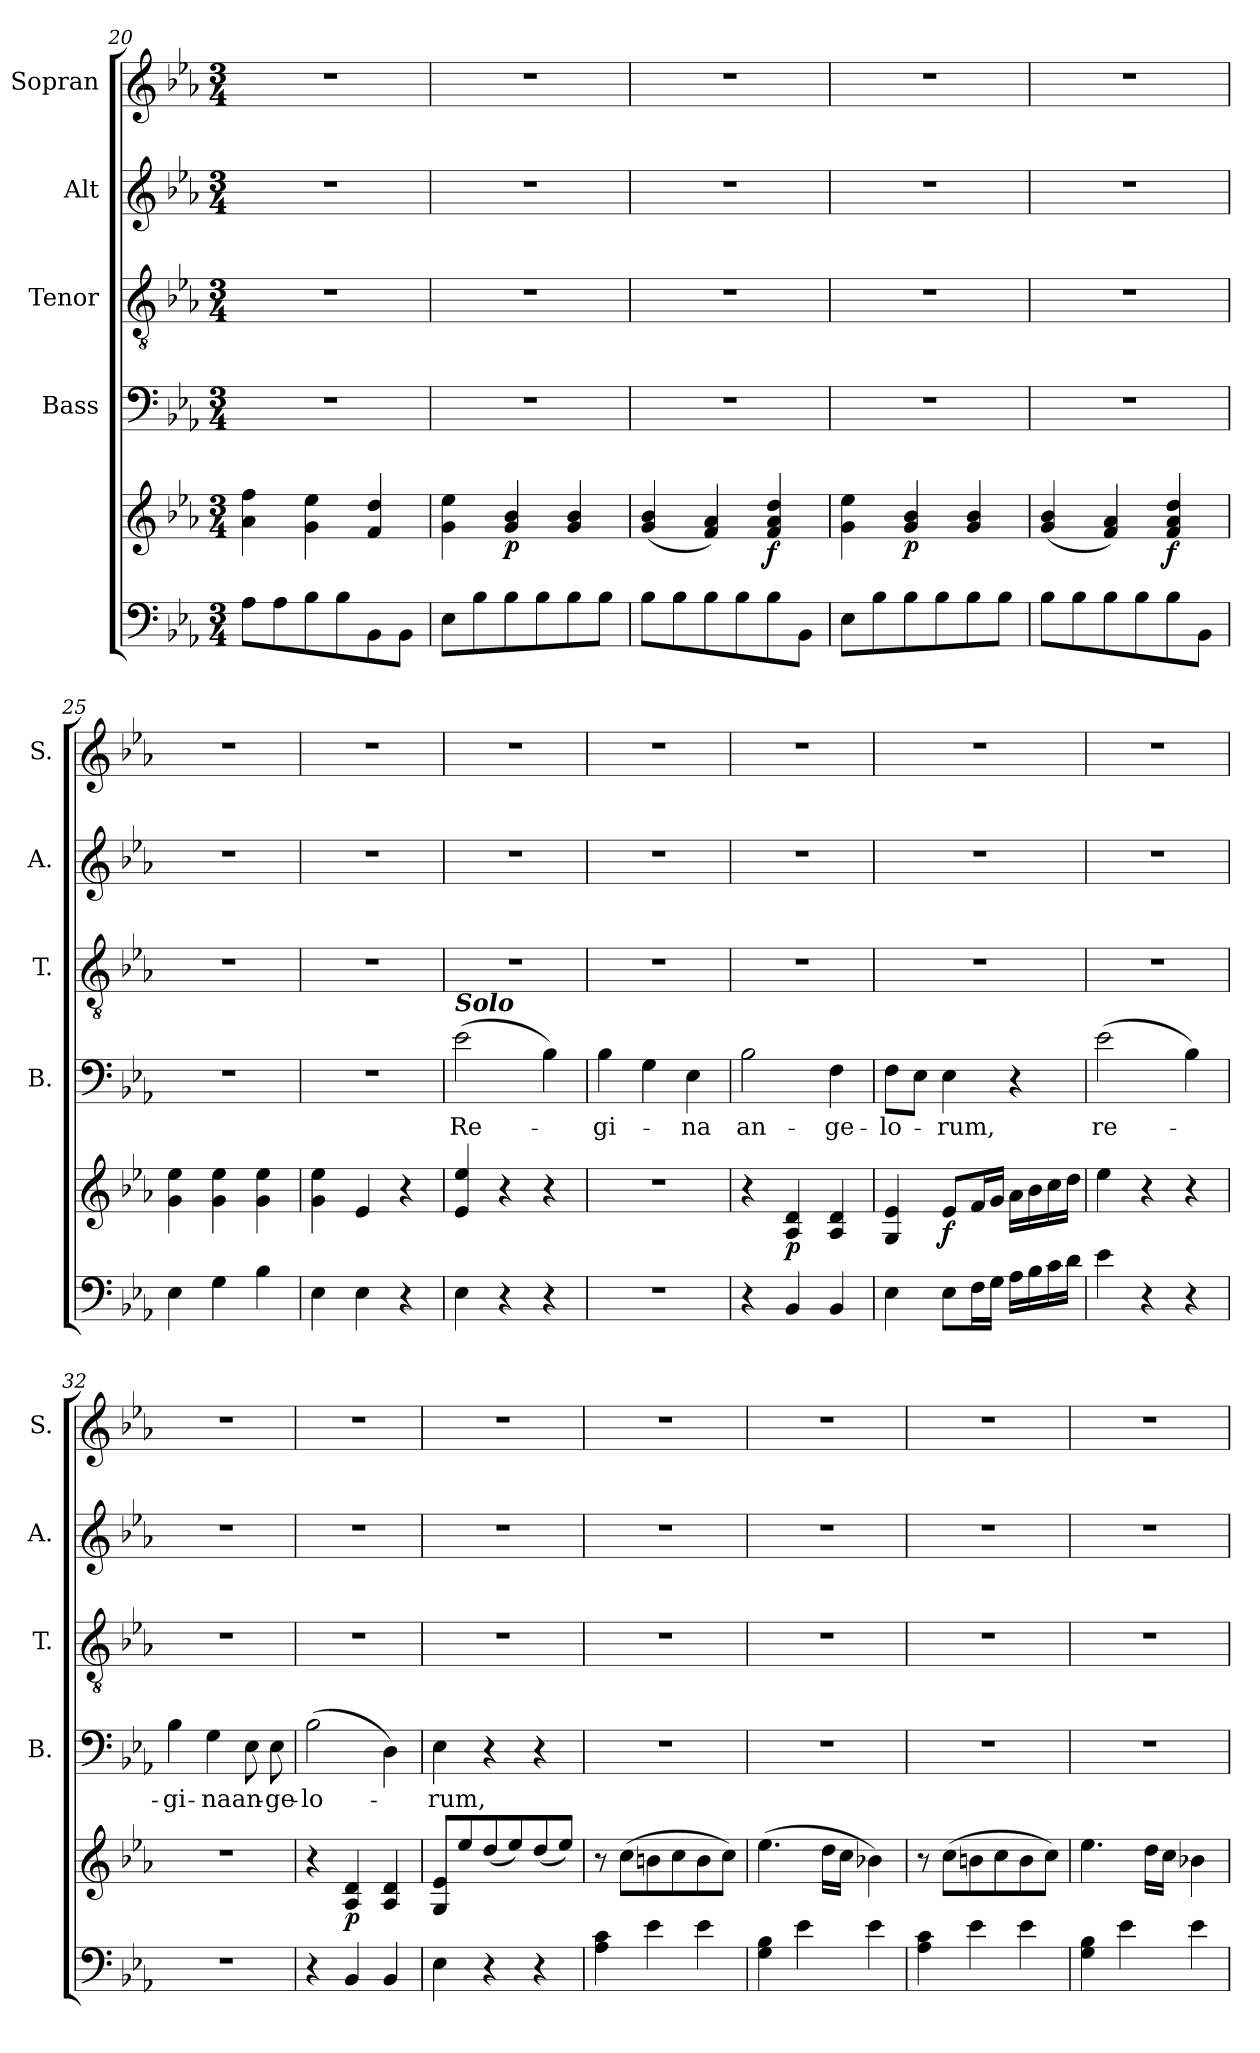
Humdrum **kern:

**kern	**kern	**dynam	**kern	**text	**kern	**kern	**kern
*part5	*part5	*part5	*part4	*part4	*part3	*part2	*part1
*staff6	*staff5	*staff5/6	*staff4	*staff4	*staff3	*staff2	*staff1
*	*	*	*I"Bass	*	*I"Tenor	*I"Alt	*I"Sopran
*	*	*	*I'B.	*	*I'T.	*I'A.	*I'S.
*clefF4	*clefG2	*	*clefF4	*	*clefGv2	*clefG2	*clefG2
*k[b-e-a-]	*k[b-e-a-]	*	*k[b-e-a-]	*	*k[b-e-a-]	*k[b-e-a-]	*k[b-e-a-]
*E-:	*E-:	*	*E-:	*	*E-:	*E-:	*E-:
*M3/4	*M3/4	*	*M3/4	*	*M3/4	*M3/4	*M3/4
=20	=20	=20	=20	=20	=20	=20	=20
8A-\L	4a-\ 4ff\	.	2.r	.	2.r	2.r	2.r
8A-\	.	.	.	.	.	.	.
8B-\	4g\ 4ee-\	.	.	.	.	.	.
8B-\	.	.	.	.	.	.	.
8BB-\	4f/ 4dd/	.	.	.	.	.	.
8BB-\J	.	.	.	.	.	.	.
=21	=21	=21	=21	=21	=21	=21	=21
8E-\L	4g\ 4ee-\	.	2.r	.	2.r	2.r	2.r
8B-\	.	.	.	.	.	.	.
!	!	!LO:DY:b	!	!	!	!	!
8B-\	4g/ 4b-/	p	.	.	.	.	.
8B-\	.	.	.	.	.	.	.
8B-\	4g/ 4b-/	.	.	.	.	.	.
8B-\J	.	.	.	.	.	.	.
=22	=22	=22	=22	=22	=22	=22	=22
8B-\L	(<4g/ 4b-/	.	2.r	.	2.r	2.r	2.r
8B-\	.	.	.	.	.	.	.
8B-\	4f/ 4a-/)	.	.	.	.	.	.
8B-\	.	.	.	.	.	.	.
!	!	!LO:DY:b	!	!	!	!	!
8B-\	4f/ 4a-/ 4dd/	f	.	.	.	.	.
8BB-\J	.	.	.	.	.	.	.
=23	=23	=23	=23	=23	=23	=23	=23
8E-\L	4g\ 4ee-\	.	2.r	.	2.r	2.r	2.r
8B-\	.	.	.	.	.	.	.
!	!	!LO:DY:b	!	!	!	!	!
8B-\	4g/ 4b-/	p	.	.	.	.	.
8B-\	.	.	.	.	.	.	.
8B-\	4g/ 4b-/	.	.	.	.	.	.
8B-\J	.	.	.	.	.	.	.
=24	=24	=24	=24	=24	=24	=24	=24
8B-\L	(<4g/ 4b-/	.	2.r	.	2.r	2.r	2.r
8B-\	.	.	.	.	.	.	.
8B-\	4f/ 4a-/)	.	.	.	.	.	.
8B-\	.	.	.	.	.	.	.
!	!	!LO:DY:b	!	!	!	!	!
8B-\	4f/ 4a-/ 4dd/	f	.	.	.	.	.
8BB-\J	.	.	.	.	.	.	.
=25	=25	=25	=25	=25	=25	=25	=25
4E-\	4g\ 4ee-\	.	2.r	.	2.r	2.r	2.r
4G\	4g\ 4ee-\	.	.	.	.	.	.
4B-\	4g\ 4ee-\	.	.	.	.	.	.
!!LO:PB:g=z
=26	=26	=26	=26	=26	=26	=26	=26
4E-\	4g\ 4ee-\	.	2.r	.	2.r	2.r	2.r
4E-\	4e-/	.	.	.	.	.	.
4r	4r	.	.	.	.	.	.
=27	=27	=27	=27	=27	=27	=27	=27
!	!	!	!LO:TX:a:Bi:t=Solo	!	!	!	!
!	!	!	!	!LO:LY:b	!	!	!
4E-\	4e-/ 4ee-/	.	(>2e-\	Re-	2.r	2.r	2.r
4r	4r	.	.	.	.	.	.
4r	4r	.	4B-\)	.	.	.	.
=28	=28	=28	=28	=28	=28	=28	=28
!	!	!	!	!LO:LY:b	!	!	!
2.r	2.r	.	4B-\	-gi-	2.r	2.r	2.r
.	.	.	4G\	.	.	.	.
!	!	!	!	!LO:LY:b	!	!	!
.	.	.	4E-\	-na	.	.	.
=29	=29	=29	=29	=29	=29	=29	=29
!	!	!	!	!LO:LY:b	!	!	!
4r	4r	.	2B-\	an-	2.r	2.r	2.r
!	!	!LO:DY:b	!	!	!	!	!
4BB-/	4A-/ 4d/	p	.	.	.	.	.
!	!	!	!	!LO:LY:b	!	!	!
4BB-/	4A-/ 4d/	.	4F\	-ge-	.	.	.
=30	=30	=30	=30	=30	=30	=30	=30
!	!	!	!	!LO:LY:b	!	!	!
4E-\	4G/ 4e-/	.	8F\L	-lo-	2.r	2.r	2.r
.	.	.	8E-\J	.	.	.	.
!	!	!LO:DY:b	!	!LO:LY:b	!	!	!
8E-\L	8e-/L	f	4E-\	-rum,	.	.	.
16F\L	16f/L	.	.	.	.	.	.
16G\JJ	16g/JJ	.	.	.	.	.	.
16A-\LL	16a-\LL	.	4r	.	.	.	.
16B-\	16b-\	.	.	.	.	.	.
16c\	16cc\	.	.	.	.	.	.
16d\JJ	16dd\JJ	.	.	.	.	.	.
=31	=31	=31	=31	=31	=31	=31	=31
!	!	!	!	!LO:LY:b	!	!	!
4e-\	4ee-\	.	(>2e-\	re-	2.r	2.r	2.r
4r	4r	.	.	.	.	.	.
4r	4r	.	4B-\)	.	.	.	.
=32	=32	=32	=32	=32	=32	=32	=32
!	!	!	!	!LO:LY:b	!	!	!
2.r	2.r	.	4B-\	-gi-	2.r	2.r	2.r
!	!	!	!	!LO:LY:b	!	!	!
.	.	.	4G\	-na	.	.	.
!	!	!	!	!LO:LY:b	!	!	!
.	.	.	8E-\	an-	.	.	.
!	!	!	!	!LO:LY:b	!	!	!
.	.	.	8E-\	-ge-	.	.	.
!!LO:LB:g=z
=33	=33	=33	=33	=33	=33	=33	=33
!	!	!	!	!LO:LY:b	!	!	!
4r	4r	.	(>2B-\	-lo-	2.r	2.r	2.r
!	!	!LO:DY:b	!	!	!	!	!
4BB-/	4A-/ 4d/	p	.	.	.	.	.
4BB-/	4A-/ 4d/	.	4D\)	.	.	.	.
=34	=34	=34	=34	=34	=34	=34	=34
!	!	!	!	!LO:LY:b	!	!	!
4E-\	8G/ 8e-/L	.	4E-\	-rum,	2.r	2.r	2.r
.	8ee-/	.	.	.	.	.	.
4r	(<8dd/	.	4r	.	.	.	.
.	8ee-/)	.	.	.	.	.	.
4r	(<8dd/	.	4r	.	.	.	.
.	8ee-/J)	.	.	.	.	.	.
=35	=35	=35	=35	=35	=35	=35	=35
4A-\ 4c\	8r	.	2.r	.	2.r	2.r	2.r
.	(>8cc\L	.	.	.	.	.	.
4e-\	8bn\	.	.	.	.	.	.
.	8cc\	.	.	.	.	.	.
4e-\	8b\	.	.	.	.	.	.
.	8cc\J)	.	.	.	.	.	.
=36	=36	=36	=36	=36	=36	=36	=36
4G\ 4B-\	(>4.ee-\	.	2.r	.	2.r	2.r	2.r
4e-\	.	.	.	.	.	.	.
.	16dd\LL	.	.	.	.	.	.
.	16cc\JJ	.	.	.	.	.	.
4e-\	4b-X\)	.	.	.	.	.	.
=37	=37	=37	=37	=37	=37	=37	=37
4A-\ 4c\	8r	.	2.r	.	2.r	2.r	2.r
.	(>8cc\L	.	.	.	.	.	.
4e-\	8bn\	.	.	.	.	.	.
.	8cc\	.	.	.	.	.	.
4e-\	8b\	.	.	.	.	.	.
.	8cc\J)	.	.	.	.	.	.
=38	=38	=38	=38	=38	=38	=38	=38
4G\ 4B-\	4.ee-\	.	2.r	.	2.r	2.r	2.r
4e-\	.	.	.	.	.	.	.
.	16dd\LL	.	.	.	.	.	.
.	16cc\JJ	.	.	.	.	.	.
4e-\	4b-X\	.	.	.	.	.	.
=	=	=	=	=	=	=	=
*-	*-	*-	*-	*-	*-	*-	*-
